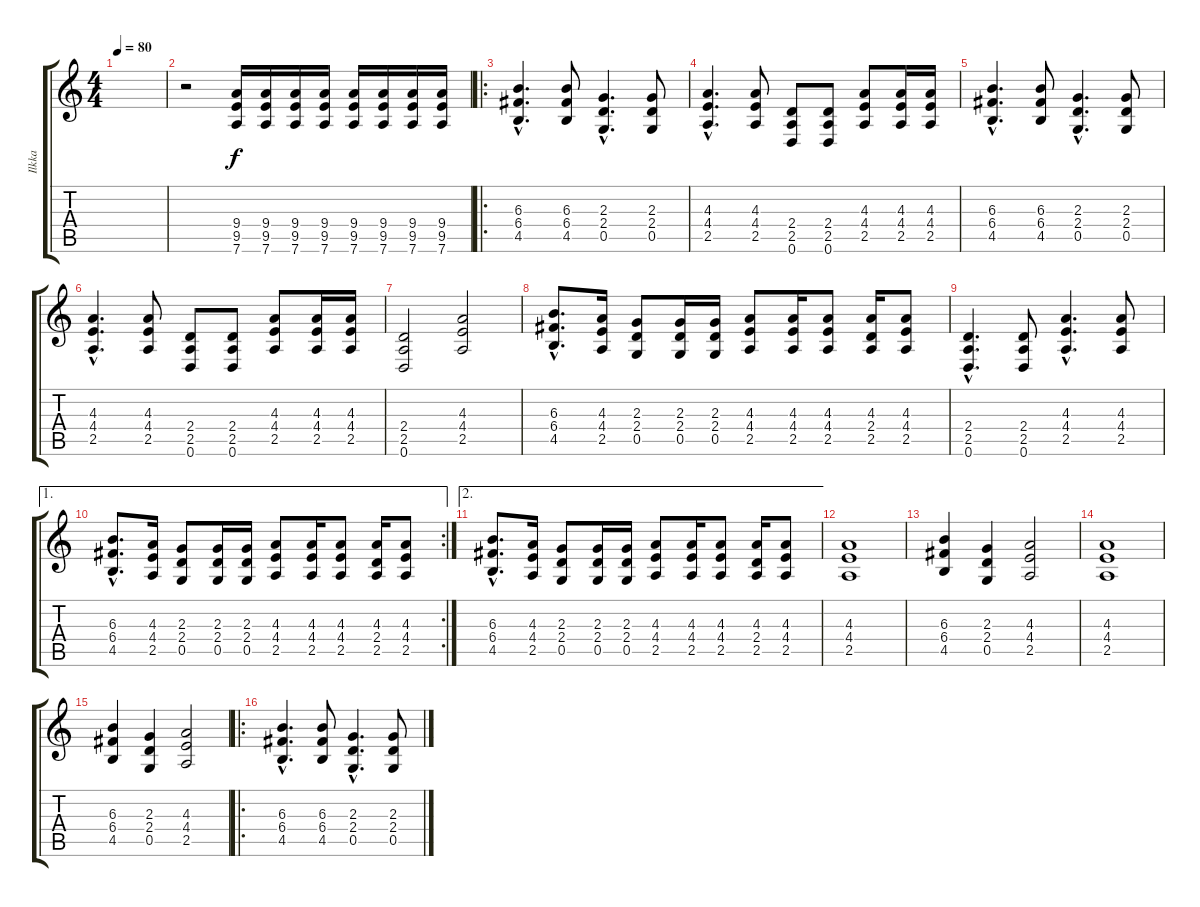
\track ("Ilkka" "Ilkka") {instrument distortionguitar}
\staff {score tabs}
\tuning (D4 A3 F3 C3 G2 D2) {hide}
\ts (4 4)
\tempo 80
\clef g2
\ks c
|
r.2 (9.4 9.5 7.6).16 (9.4 9.5 7.6).16 (9.4 9.5 7.6).16 (9.4 9.5 7.6).16 (9.4 9.5 7.6).16 (9.4 9.5 7.6).16 (9.4 9.5 7.6).16 (9.4 9.5 7.6).16 |
\ro
(6.3{hac} 6.4{hac} 4.5{hac}).4{d} (6.3 6.4 4.5).8 (2.3{hac} 2.4{hac} 0.5{hac}).4{d} (2.3 2.4 0.5).8 |
(4.3{hac} 4.4{hac} 2.5{hac}).4{d} (4.3 4.4 2.5).8 (2.4 2.5 0.6).8 (2.4 2.5 0.6).8 (4.3 4.4 2.5).8 (4.3 4.4 2.5).16 (4.3 4.4 2.5).16 |
(6.3{hac} 6.4{hac} 4.5{hac}).4{d} (6.3 6.4 4.5).8 (2.3{hac} 2.4{hac} 0.5{hac}).4{d} (2.3 2.4 0.5).8 |
(4.3{hac} 4.4{hac} 2.5{hac}).4{d} (4.3 4.4 2.5).8 (2.4 2.5 0.6).8 (2.4 2.5 0.6).8 (4.3 4.4 2.5).8 (4.3 4.4 2.5).16 (4.3 4.4 2.5).16 |
(2.4 2.5 0.6).2 (4.3 4.4 2.5).2 |
(6.3{hac} 6.4{hac} 4.5{hac}).8{d} (4.3 4.4 2.5).16 (2.3 2.4 0.5).8 (2.3 2.4 0.5).16 (2.3 2.4 0.5).16 (4.3 4.4 2.5).8 (4.3 4.4 2.5).16 (4.3 4.4 2.5).8 (4.3 2.4 2.5).16 (4.3 4.4 2.5).8 |
(2.4{hac} 2.5{hac} 0.6{hac}).4{d} (2.4 2.5 0.6).8 (4.3{hac} 4.4{hac} 2.5{hac}).4{d} (4.3 4.4 2.5).8 |
\ae 1
\rc 2
(6.3{hac} 6.4{hac} 4.5{hac}).8{d} (4.3 4.4 2.5).16 (2.3 2.4 0.5).8 (2.3 2.4 0.5).16 (2.3 2.4 0.5).16 (4.3 4.4 2.5).8 (4.3 4.4 2.5).16 (4.3 4.4 2.5).8 (4.3 2.4 2.5).16 (4.3 4.4 2.5).8 |
\ae 2
(6.3{hac} 6.4{hac} 4.5{hac}).8{d} (4.3 4.4 2.5).16 (2.3 2.4 0.5).8 (2.3 2.4 0.5).16 (2.3 2.4 0.5).16 (4.3 4.4 2.5).8 (4.3 4.4 2.5).16 (4.3 4.4 2.5).8 (4.3 2.4 2.5).16 (4.3 4.4 2.5).8 |
(4.3 4.4 2.5).1 |
(6.3 6.4 4.5).4 (2.3 2.4 0.5).4 (4.3 4.4 2.5).2 |
(4.3 4.4 2.5).1 |
(6.3 6.4 4.5).4 (2.3 2.4 0.5).4 (4.3 4.4 2.5).2 |
\ro
(6.3{hac} 6.4{hac} 4.5{hac}).4{d} (6.3 6.4 4.5).8 (2.3{hac} 2.4{hac} 0.5{hac}).4{d} (2.3 2.4 0.5).8
